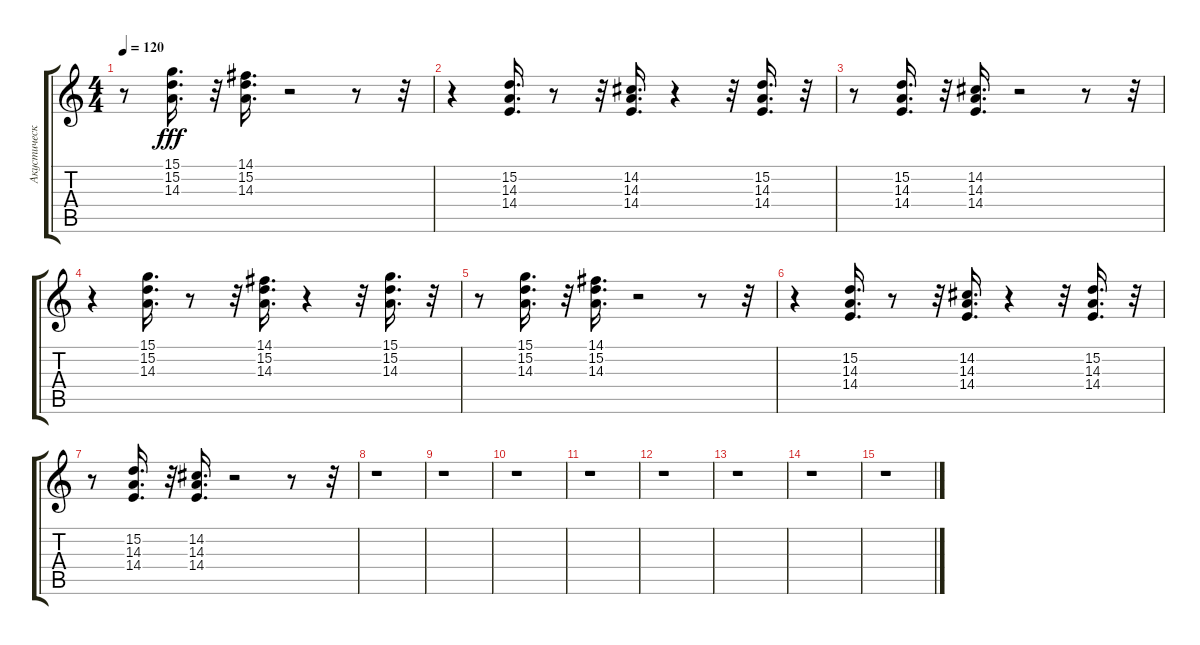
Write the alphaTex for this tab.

\track ("Акустический Гранд Роял" "Акустическ") {instrument acousticgrandpiano}
\staff {score tabs}
\tuning (E4 B3 G3 D3 A2 E2) {hide}
\ts (4 4)
\tempo 120
\clef g2
\ks c
r.8{dy fff} (15.1 15.2 14.3).16{d} r.32 (14.1 15.2 14.3).16{d} r.2 r.8 r.32 |
r.4 (15.2 14.3 14.4).16{d} r.8 r.32 (14.2 14.3 14.4).16{d} r.4 r.32 (15.2 14.3 14.4).16{d} r.32 |
r.8 (15.2 14.3 14.4).16{d} r.32 (14.2 14.3 14.4).16{d} r.2 r.8 r.32 |
r.4 (15.1 15.2 14.3).16{d} r.8 r.32 (14.1 15.2 14.3).16{d} r.4 r.32 (15.1 15.2 14.3).16{d} r.32 |
r.8 (15.1 15.2 14.3).16{d} r.32 (14.1 15.2 14.3).16{d} r.2 r.8 r.32 |
r.4 (15.2 14.3 14.4).16{d} r.8 r.32 (14.2 14.3 14.4).16{d} r.4 r.32 (15.2 14.3 14.4).16{d} r.32 |
r.8 (15.2 14.3 14.4).16{d} r.32 (14.2 14.3 14.4).16{d} r.2 r.8 r.32 |
r.1 |
r.1 |
r.1 |
r.1 |
r.1 |
r.1 |
r.1 |
r.1
